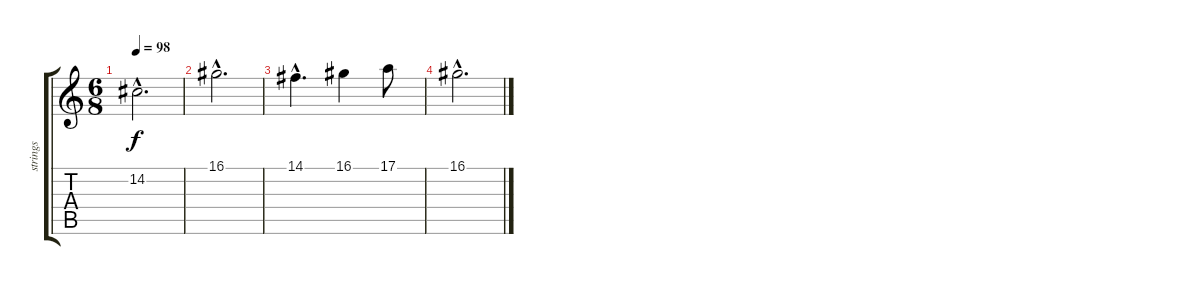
\track ("strings" "strings") {instrument synthstrings1}
\staff {score tabs}
\tuning (E4 B3 G3 D3 A2 E2) {hide}
\ts (6 8)
\tempo 98
\clef g2
\ks c
14.2{hac}.2{d dy f} |
16.1{hac}.2{d} |
14.1{hac}.4{d} 16.1.4 17.1.8 |
16.1{hac}.2{d}
